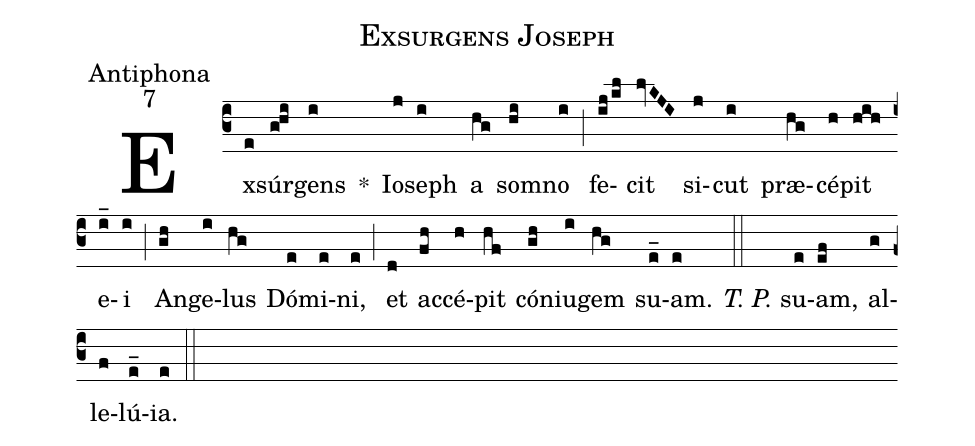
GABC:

name:Exsurgens Joseph;
office-part:Antiphona;
mode:7;
%%
(c3) Ex(e)súr(g!hi)gens(i) *() Io(j)seph(i) a(hg) so(hi)mno(i) (;) fe(ij/kl)cit(lvKJI)  si(j)cut(i) præ(hg)cé(h)pit(hih) e(i_)i(i) (;) An(gh)ge(i)lus(hg) Dó(e)mi(e)ni,(e) (;) et(d) ac(fh)cé(h)pit(hf) cón(gh)iu(i)gem(hg) su(e_)am.(e) (::) <i>T. P.</i> su(e)am,(ef) al(g)le(f)lú(e_)ia.(e) (::)
